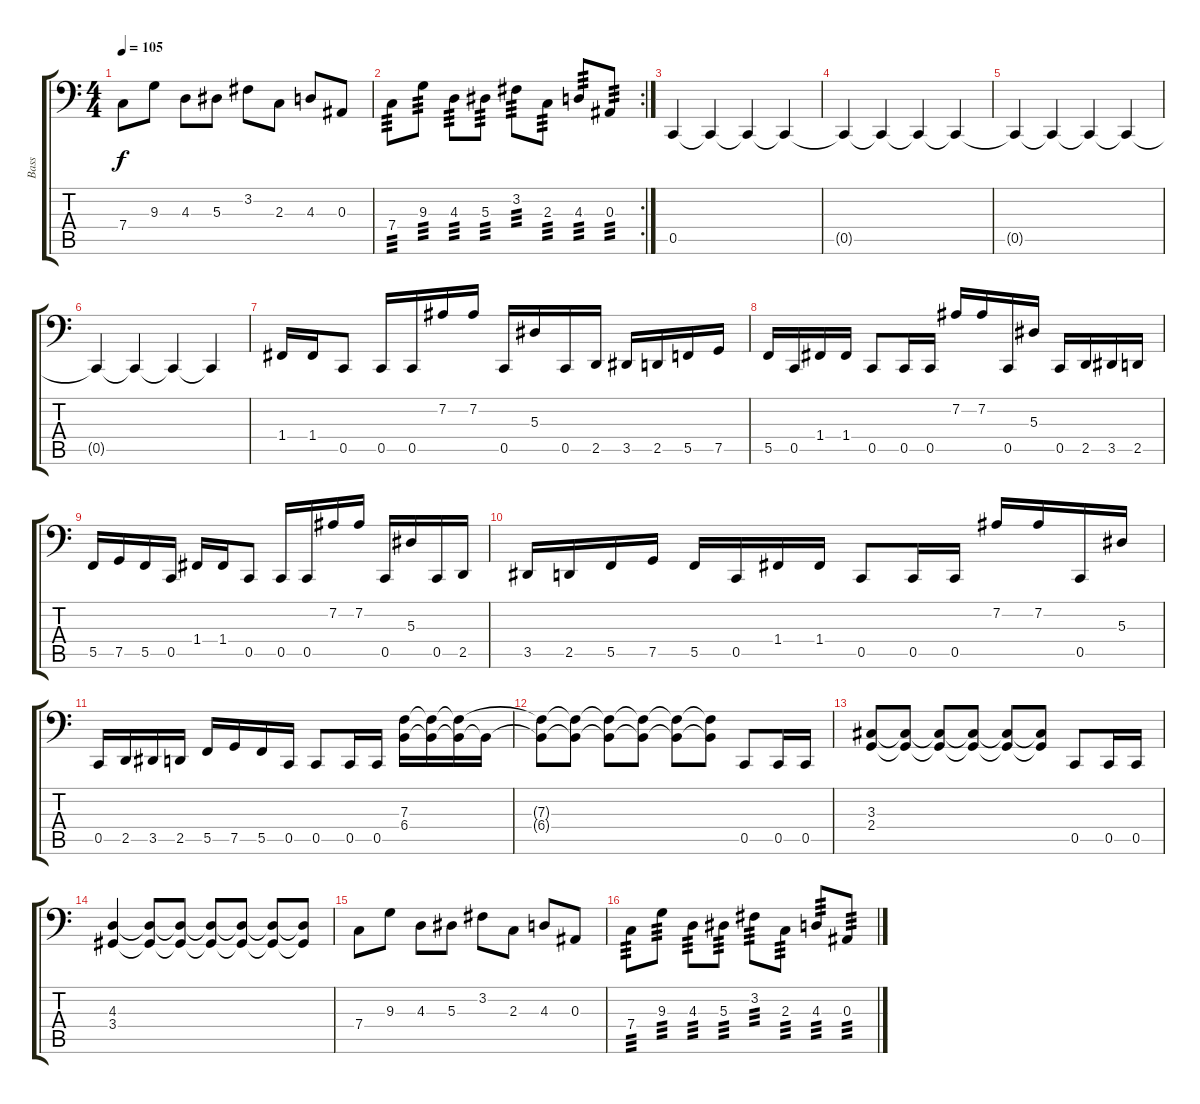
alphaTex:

\track ("Bass" "Bass") {instrument electricbasspick}
\staff {score tabs}
\tuning (Ab2 Eb2 Bb1 F1 C1 G0) {hide}
\ts (4 4)
\tempo 105
\clef f4
\ks c
7.4.8{dy f instrument electricbasspick} 9.3.8 4.3.8 5.3.8 3.2.8 2.3.8 4.3.8 0.3.8 |
\rc 2
7.4.8{tp 3} 9.3.8{tp 3} 4.3.8{tp 3} 5.3.8{tp 3} 3.2.8{tp 3} 2.3.8{tp 3} 4.3.8{tp 3} 0.3.8{tp 3} |
0.5.4 0.5{t}.4 0.5{t}.4 0.5{t}.4 |
0.5{t}.4 0.5{t}.4 0.5{t}.4 0.5{t}.4 |
0.5{t}.4 0.5{t}.4 0.5{t}.4 0.5{t}.4 |
0.5{t}.4 0.5{t}.4 0.5{t}.4 0.5{t}.4 |
1.4.16 1.4.16 0.5.8 0.5.16 0.5.16 7.2.16 7.2.16 0.5.16 5.3.16 0.5.16 2.5.16 3.5.16 2.5.16 5.5.16 7.5.16 |
5.5.16 0.5.16 1.4.16 1.4.16 0.5.8 0.5.16 0.5.16 7.2.16 7.2.16 0.5.16 5.3.16 0.5.16 2.5.16 3.5.16 2.5.16 |
5.5.16 7.5.16 5.5.16 0.5.16 1.4.16 1.4.16 0.5.8 0.5.16 0.5.16 7.2.16 7.2.16 0.5.16 5.3.16 0.5.16 2.5.16 |
3.5.16 2.5.16 5.5.16 7.5.16 5.5.16 0.5.16 1.4.16 1.4.16 0.5.8 0.5.16 0.5.16 7.2.16 7.2.16 0.5.16 5.3.16 |
0.5.16 2.5.16 3.5.16 2.5.16 5.5.16 7.5.16 5.5.16 0.5.16 0.5.8 0.5.16 0.5.16 (7.3 6.4).16 (7.3{t} 6.4{t}).16 (7.3{t} 6.4{t}).16 6.4{t}.16 |
(7.3{t} 6.4{t}).8 (7.3{t} 6.4{t}).8 (7.3{t} 6.4{t}).8 (7.3{t} 6.4{t}).8 (7.3{t} 6.4{t}).8 (7.3{t} 6.4{t}).8 0.5.8 0.5.16 0.5.16 |
(3.3 2.4).8 (3.3{t} 2.4{t}).8 (3.3{t} 2.4{t}).8 (3.3{t} 2.4{t}).8 (3.3{t} 2.4{t}).8 (3.3{t} 2.4{t}).8 0.5.8 0.5.16 0.5.16 |
(4.3 3.4).4 (4.3{t} 3.4{t}).8 (4.3{t} 3.4{t}).8 (4.3{t} 3.4{t}).8 (4.3{t} 3.4{t}).8 (4.3{t} 3.4{t}).8 (4.3{t} 3.4{t}).8 |
7.4.8 9.3.8 4.3.8 5.3.8 3.2.8 2.3.8 4.3.8 0.3.8 |
7.4.8{tp 3} 9.3.8{tp 3} 4.3.8{tp 3} 5.3.8{tp 3} 3.2.8{tp 3} 2.3.8{tp 3} 4.3.8{tp 3} 0.3.8{tp 3}
